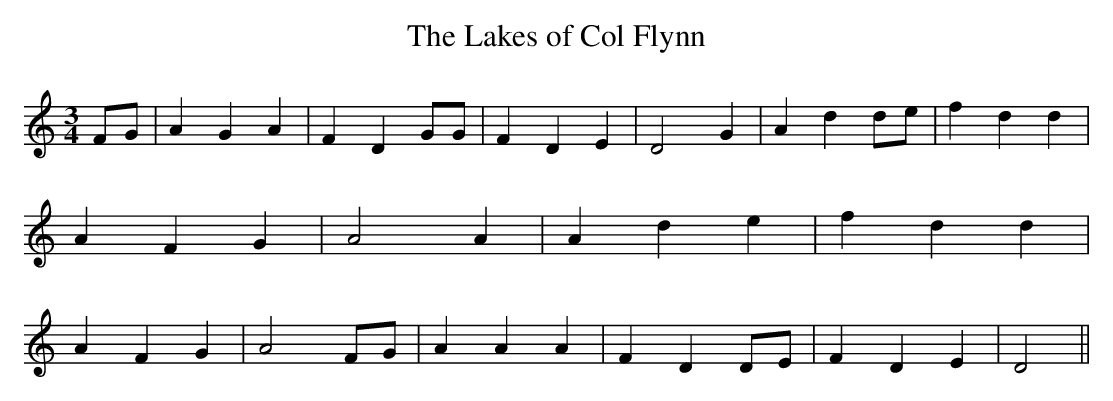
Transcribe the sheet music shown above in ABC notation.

X:1
T:The Lakes of Col Flynn
M:3/4
L:1/4
K:C
 F/2G/2| A G A| F D G/2G/2| F D E| D2 G| A d d/2e/2| f d d| A F G|\
 A2 A| A d e| f d d| A F G| A2 F/2G/2| A A A| F DD/2-E/2| F D E| D2||\
